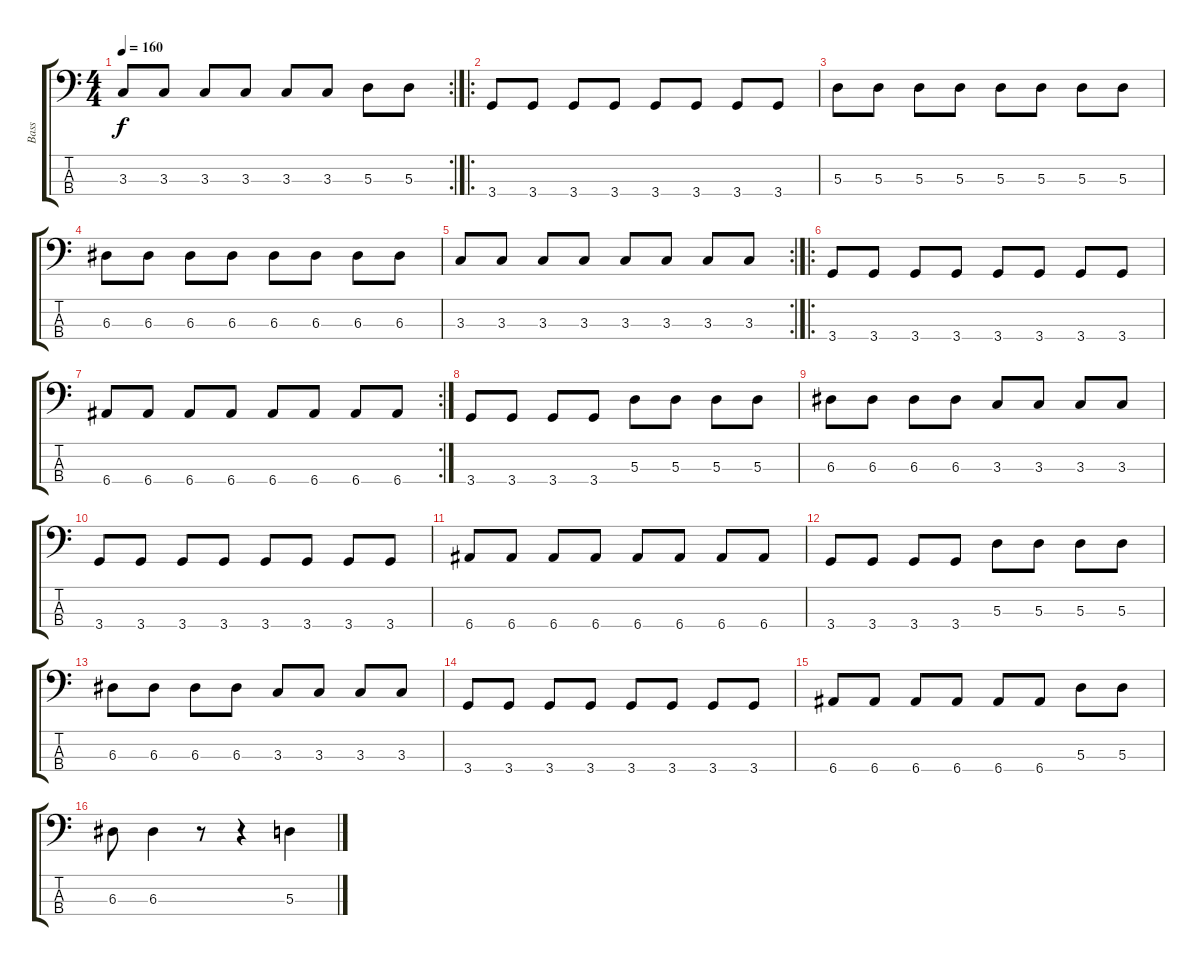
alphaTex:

\track ("Bass" "Bass") {instrument electricbasspick}
\staff {score tabs}
\tuning (G2 D2 A1 E1) {hide}
\rc 2
\ts (4 4)
\tempo 160
\clef f4
\ks c
3.3.8{dy f} 3.3.8 3.3.8 3.3.8 3.3.8 3.3.8 5.3.8 5.3.8 |
\ro
3.4.8 3.4.8 3.4.8 3.4.8 3.4.8 3.4.8 3.4.8 3.4.8 |
5.3.8 5.3.8 5.3.8 5.3.8 5.3.8 5.3.8 5.3.8 5.3.8 |
6.3.8 6.3.8 6.3.8 6.3.8 6.3.8 6.3.8 6.3.8 6.3.8 |
\rc 2
3.3.8 3.3.8 3.3.8 3.3.8 3.3.8 3.3.8 3.3.8 3.3.8 |
\ro
3.4.8 3.4.8 3.4.8 3.4.8 3.4.8 3.4.8 3.4.8 3.4.8 |
\rc 2
6.4.8 6.4.8 6.4.8 6.4.8 6.4.8 6.4.8 6.4.8 6.4.8 |
3.4.8 3.4.8 3.4.8 3.4.8 5.3.8 5.3.8 5.3.8 5.3.8 |
6.3.8 6.3.8 6.3.8 6.3.8 3.3.8 3.3.8 3.3.8 3.3.8 |
3.4.8 3.4.8 3.4.8 3.4.8 3.4.8 3.4.8 3.4.8 3.4.8 |
6.4.8 6.4.8 6.4.8 6.4.8 6.4.8 6.4.8 6.4.8 6.4.8 |
3.4.8 3.4.8 3.4.8 3.4.8 5.3.8 5.3.8 5.3.8 5.3.8 |
6.3.8 6.3.8 6.3.8 6.3.8 3.3.8 3.3.8 3.3.8 3.3.8 |
3.4.8 3.4.8 3.4.8 3.4.8 3.4.8 3.4.8 3.4.8 3.4.8 |
6.4.8 6.4.8 6.4.8 6.4.8 6.4.8 6.4.8 5.3.8 5.3.8 |
6.3.8 6.3.4 r.8 r.4 5.3.4
